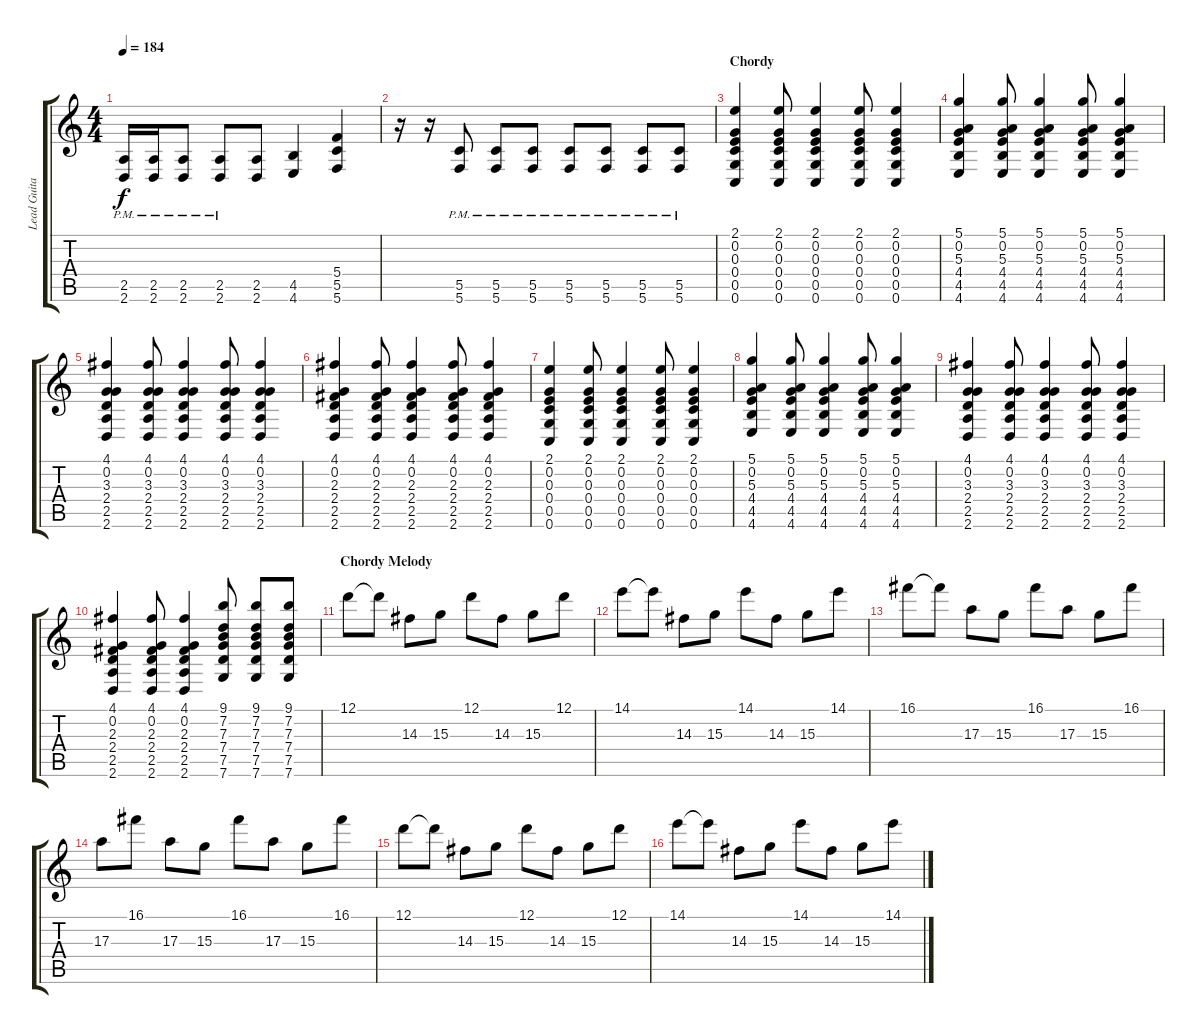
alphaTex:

\track ("Lead Guitar" "Lead Guita") {instrument distortionguitar}
\staff {score tabs}
\tuning (D4 G3 E3 C3 G2 C2) {hide}
\ts (4 4)
\tempo 184
\clef g2
\ks c
(2.5{pm} 2.6{pm}).16{dy f} (2.5{pm} 2.6{pm}).16 (2.5{pm} 2.6{pm}).8 (2.5 2.6{pm}).8 (2.5 2.6).8 (4.5 4.6).4 (5.4 5.5 5.6).4 |
r.16 r.16 (5.5{pm} 5.6{pm}).8 (5.5{pm} 5.6{pm}).8 (5.5{pm} 5.6{pm}).8 (5.5{pm} 5.6{pm}).8 (5.5{pm} 5.6{pm}).8 (5.5{pm} 5.6{pm}).8 (5.5{pm} 5.6{pm}).8 |
\section ("" "Chordy")
(2.1 0.2 0.3 0.4 0.5 0.6).4 (2.1 0.2 0.3 0.4 0.5 0.6).8 (2.1 0.2 0.3 0.4 0.5 0.6).4 (2.1 0.2 0.3 0.4 0.5 0.6).8 (2.1 0.2 0.3 0.4 0.5 0.6).4 |
(5.1 0.2 5.3 4.4 4.5 4.6).4 (5.1 0.2 5.3 4.4 4.5 4.6).8 (5.1 0.2 5.3 4.4 4.5 4.6).4 (5.1 0.2 5.3 4.4 4.5 4.6).8 (5.1 0.2 5.3 4.4 4.5 4.6).4 |
(4.1 0.2 3.3 2.4 2.5 2.6).4 (4.1 0.2 3.3 2.4 2.5 2.6).8 (4.1 0.2 3.3 2.4 2.5 2.6).4 (4.1 0.2 3.3 2.4 2.5 2.6).8 (4.1 0.2 3.3 2.4 2.5 2.6).4 |
(4.1 0.2 2.3 2.4 2.5 2.6).4 (4.1 0.2 2.3 2.4 2.5 2.6).8 (4.1 0.2 2.3 2.4 2.5 2.6).4 (4.1 0.2 2.3 2.4 2.5 2.6).8 (4.1 0.2 2.3 2.4 2.5 2.6).4 |
(2.1 0.2 0.3 0.4 0.5 0.6).4 (2.1 0.2 0.3 0.4 0.5 0.6).8 (2.1 0.2 0.3 0.4 0.5 0.6).4 (2.1 0.2 0.3 0.4 0.5 0.6).8 (2.1 0.2 0.3 0.4 0.5 0.6).4 |
(5.1 0.2 5.3 4.4 4.5 4.6).4 (5.1 0.2 5.3 4.4 4.5 4.6).8 (5.1 0.2 5.3 4.4 4.5 4.6).4 (5.1 0.2 5.3 4.4 4.5 4.6).8 (5.1 0.2 5.3 4.4 4.5 4.6).4 |
(4.1 0.2 3.3 2.4 2.5 2.6).4 (4.1 0.2 3.3 2.4 2.5 2.6).8 (4.1 0.2 3.3 2.4 2.5 2.6).4 (4.1 0.2 3.3 2.4 2.5 2.6).8 (4.1 0.2 3.3 2.4 2.5 2.6).4 |
(4.1 0.2 2.3 2.4 2.5 2.6).4 (4.1 0.2 2.3 2.4 2.5 2.6).8 (4.1 0.2 2.3 2.4 2.5 2.6).4 (9.1 7.2 7.3 7.4 7.5 7.6).8 (9.1 7.2 7.3 7.4 7.5 7.6).8 (9.1 7.2 7.3 7.4 7.5 7.6).8 |
\section ("" "Chordy Melody")
12.1.8 12.1{t}.8 14.3.8 15.3.8 12.1.8 14.3.8 15.3.8 12.1.8 |
14.1.8 14.1{t}.8 14.3.8 15.3.8 14.1.8 14.3.8 15.3.8 14.1.8 |
16.1.8 16.1{t}.8 17.3.8 15.3.8 16.1.8 17.3.8 15.3.8 16.1.8 |
17.3.8 16.1.8 17.3.8 15.3.8 16.1.8 17.3.8 15.3.8 16.1.8 |
12.1.8 12.1{t}.8 14.3.8 15.3.8 12.1.8 14.3.8 15.3.8 12.1.8 |
14.1.8 14.1{t}.8 14.3.8 15.3.8 14.1.8 14.3.8 15.3.8 14.1.8
